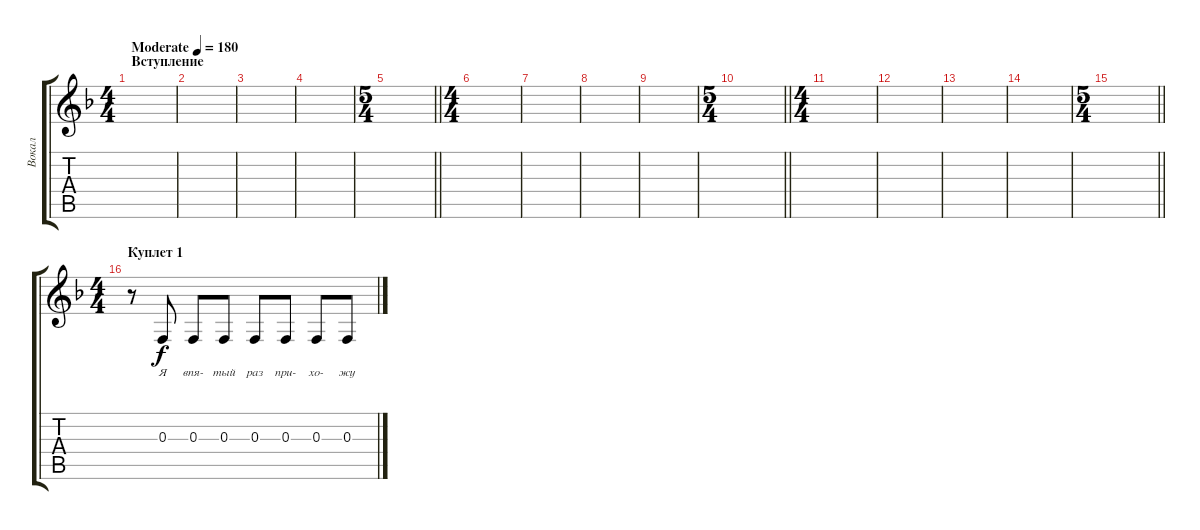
\track ("Вокал" "Вокал") {instrument violin}
\staff {score tabs}
\tuning (D4 A3 F3 C3 G2 C2) {hide}
\ts (4 4)
\section ("" "Вступление")
\tempo (180 "Moderate")
\clef g2
\ks dminor
|
|
|
|
\ts (5 4)
\barLineRight lightlight
|
\ts (4 4)
|
|
|
|
\ts (5 4)
\barLineRight lightlight
|
\ts (4 4)
|
|
|
|
\ts (5 4)
\barLineRight lightlight
|
\ts (4 4)
\section ("" "Куплет 1")
r.8 0.3.8{lyrics (0 "Я") lyrics (1 "") lyrics (2 "") lyrics (3 "") lyrics (4 "")} 0.3.8{lyrics (0 "впя-") lyrics (1 "") lyrics (2 "") lyrics (3 "") lyrics (4 "")} 0.3.8{lyrics (0 "тый") lyrics (1 "") lyrics (2 "") lyrics (3 "") lyrics (4 "")} 0.3.8{lyrics (0 "раз") lyrics (1 "") lyrics (2 "") lyrics (3 "") lyrics (4 "")} 0.3.8{lyrics (0 "при-") lyrics (1 "") lyrics (2 "") lyrics (3 "") lyrics (4 "")} 0.3.8{lyrics (0 "хо-") lyrics (1 "") lyrics (2 "") lyrics (3 "") lyrics (4 "")} 0.3.8{lyrics (0 "жу") lyrics (1 "") lyrics (2 "") lyrics (3 "") lyrics (4 "")}
